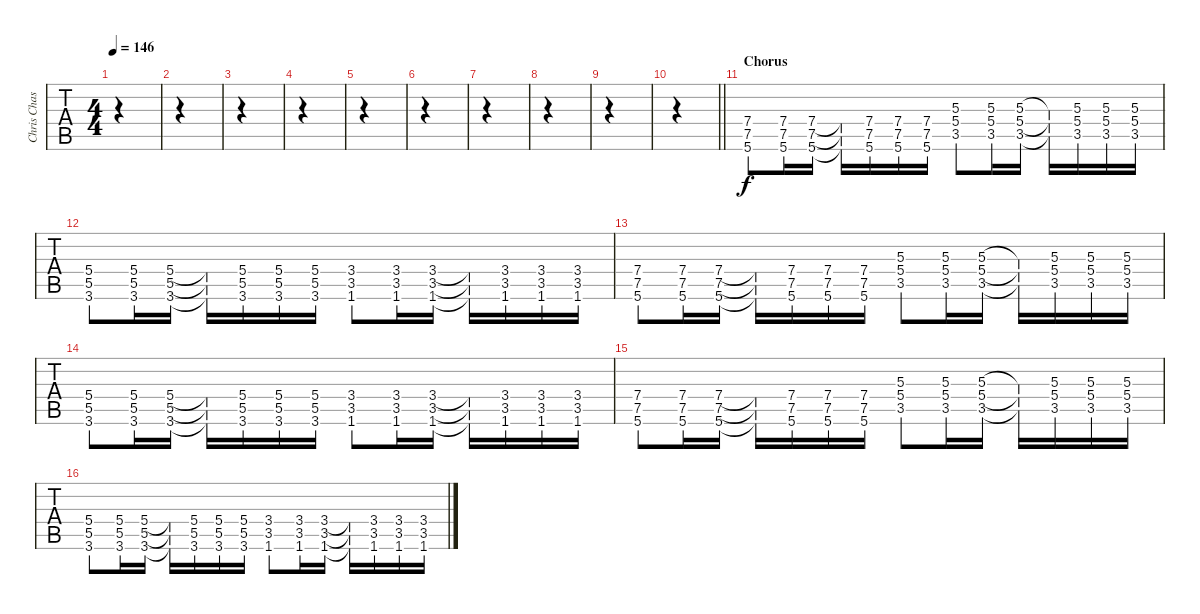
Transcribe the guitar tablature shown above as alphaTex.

\track ("Chris Chasse - Guitar One" "Chris Chas") {instrument distortionguitar}
\staff {tabs}
\tuning (Eb4 Bb3 Gb3 Db3 Ab2 Eb2) {hide}
\ts (4 4)
\tempo 146
\clef g2
\ks c
|
|
|
|
|
|
|
|
|
\barLineRight lightlight
|
\section ("" "Chorus")
(7.4 7.5 5.6).8 (7.4 7.5 5.6).16 (7.4 7.5 5.6).16 (7.4{t} 7.5{t} 5.6{t}).16 (7.4 7.5 5.6).16 (7.4 7.5 5.6).16 (7.4 7.5 5.6).16 (5.3 5.4 3.5).8 (5.3 5.4 3.5).16 (5.3 5.4 3.5).16 (5.3{t} 5.4{t} 3.5{t}).16 (5.3 5.4 3.5).16 (5.3 5.4 3.5).16 (5.3 5.4 3.5).16 |
(5.4 5.5 3.6).8 (5.4 5.5 3.6).16 (5.4 5.5 3.6).16 (5.4{t} 5.5{t} 3.6{t}).16 (5.4 5.5 3.6).16 (5.4 5.5 3.6).16 (5.4 5.5 3.6).16 (3.4 3.5 1.6).8 (3.4 3.5 1.6).16 (3.4 3.5 1.6).16 (3.4{t} 3.5{t} 1.6{t}).16 (3.4 3.5 1.6).16 (3.4 3.5 1.6).16 (3.4 3.5 1.6).16 |
(7.4 7.5 5.6).8 (7.4 7.5 5.6).16 (7.4 7.5 5.6).16 (7.4{t} 7.5{t} 5.6{t}).16 (7.4 7.5 5.6).16 (7.4 7.5 5.6).16 (7.4 7.5 5.6).16 (5.3 5.4 3.5).8 (5.3 5.4 3.5).16 (5.3 5.4 3.5).16 (5.3{t} 5.4{t} 3.5{t}).16 (5.3 5.4 3.5).16 (5.3 5.4 3.5).16 (5.3 5.4 3.5).16 |
(5.4 5.5 3.6).8 (5.4 5.5 3.6).16 (5.4 5.5 3.6).16 (5.4{t} 5.5{t} 3.6{t}).16 (5.4 5.5 3.6).16 (5.4 5.5 3.6).16 (5.4 5.5 3.6).16 (3.4 3.5 1.6).8 (3.4 3.5 1.6).16 (3.4 3.5 1.6).16 (3.4{t} 3.5{t} 1.6{t}).16 (3.4 3.5 1.6).16 (3.4 3.5 1.6).16 (3.4 3.5 1.6).16 |
(7.4 7.5 5.6).8 (7.4 7.5 5.6).16 (7.4 7.5 5.6).16 (7.4{t} 7.5{t} 5.6{t}).16 (7.4 7.5 5.6).16 (7.4 7.5 5.6).16 (7.4 7.5 5.6).16 (5.3 5.4 3.5).8 (5.3 5.4 3.5).16 (5.3 5.4 3.5).16 (5.3{t} 5.4{t} 3.5{t}).16 (5.3 5.4 3.5).16 (5.3 5.4 3.5).16 (5.3 5.4 3.5).16 |
(5.4 5.5 3.6).8 (5.4 5.5 3.6).16 (5.4 5.5 3.6).16 (5.4{t} 5.5{t} 3.6{t}).16 (5.4 5.5 3.6).16 (5.4 5.5 3.6).16 (5.4 5.5 3.6).16 (3.4 3.5 1.6).8 (3.4 3.5 1.6).16 (3.4 3.5 1.6).16 (3.4{t} 3.5{t} 1.6{t}).16 (3.4 3.5 1.6).16 (3.4 3.5 1.6).16 (3.4 3.5 1.6).16
